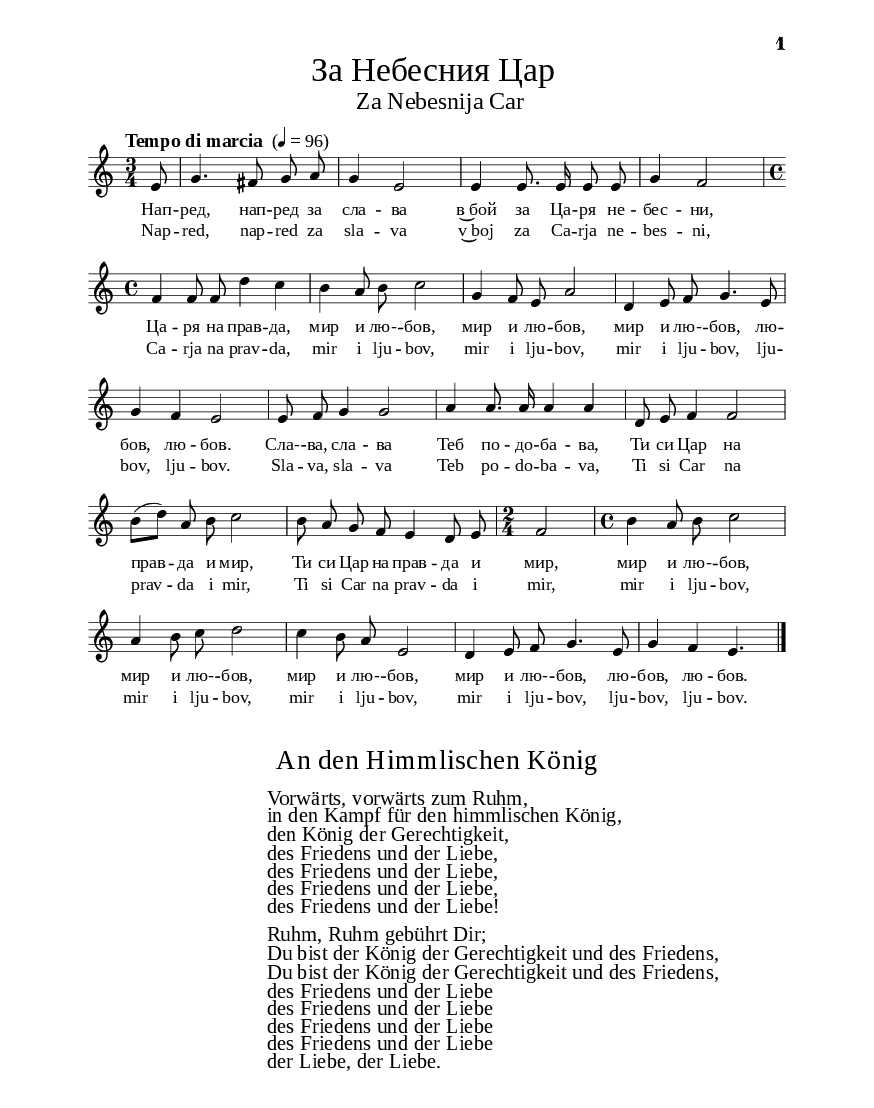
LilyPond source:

\version "2.24.3"

% include paper part and global functions
\include "include/globals.ily"

\bookpart {

  \label #'ref041
  \tocItem \markup " За Небесния Цар – Za Nebesnija Car"

  \include "include/bookpart-paper.ily"
  \score {
    \include "include/score-layout.ily"

    \new Voice \absolute  {
      \clef treble
      \key c \major
      \time 3/4
      \tempoFunc "Tempo di marcia " 4 "96"
      \autoBeamOff
      \partial 8


      e'8 | g'4. fis'8 g' a ' | g'4 e'2 | e'4 e'8. e'16 e'8 e' |

      g'4 f'2 | \break \time 4/4  f'4 f'8 f' d''4 c'' | b'4 a'8 b' c''2  |

      g'4 f'8 e' a'2 | d'4 e'8 f' g'4. e'8 | \break g'4 f' e'2  |

      e'8 f' g'4 g'2 | a'4 a'8. a'16 a'4 a' | d'8 e' f'4 f'2 \break |

      b'8 ([ d'' ]) a' b' c''2 | b'8 a' g' f' e'4 d'8 e'|

      \time 2/4  f'2 |  \time 4/4  b'4 a'8 b' c''2 | \break   a'4 b'8 c'' d''2  |

      c''4 b'8 a' e'2 | d'4 e'8 f' g'4. e'8 |  g'4 f' e'4. \bar "|."
    }

    \addlyrics {
      Нап -- ред,
      нап -- ред за сла -- ва в~бой за Ца -- ря не --
      бес -- ни, Ца -- ря на прав -- да, мир и "лю-" --
      бов, мир и лю -- бов, мир и "лю-" -- бов, лю --
      бов, лю -- бов. "Сла-" -- ва, сла -- ва Теб по --
      до -- ба -- ва, Ти си Цар на прав -- да и мир,
      Ти си Цар на прав -- да и мир, мир и "лю-" --
      бов, мир и "лю-" -- бов, мир и "лю-" -- бов, мир и
      "лю-" -- бов, лю -- бов, лю -- бов.}
      \addlyrics {
        Nap -- red,
        nap -- red za sla -- va v~boj za Ca -- rja ne --
        bes -- ni, Ca -- rja na prav -- da, mir i lju --
        bov, mir i lju -- bov, mir i lju -- bov, lju --
        bov, lju -- bov. Sla -- va, sla -- va Teb po --
        do -- ba -- va, Ti si Car na prav -- da i mir,
        Ti si Car na prav -- da i mir, mir i lju --
        bov, mir i lju -- bov, mir i lju -- bov, mir i
        lju -- bov, lju -- bov, lju -- bov.}

        \header {
          title = \titleFunc "За Небесния Цар "" Za Nebesnija Car"
        }

        \midi{}

      } % score

      \markup \empty-two

      \version "2.24.3"

\markup \fill-line { \fontsize #deTitleFontSize "An den Himmlischen König" }
\markup \null
\markup \null
\markup \abs-fontsize #10 {
  \hspace #23
  \override #`(baseline-skip . ,deCoupletBaselineSkip)

  \column {

    \line { " "Vorwärts, vorwärts zum Ruhm,}

    \line { " "in den Kampf für den himmlischen König, }

    \line { " "den König der Gerechtigkeit,}

    \line { " "des Friedens und der Liebe,}
    \line { " "des Friedens und der Liebe,}
    \line { " "des Friedens und der Liebe,}
    \line { " "des Friedens und der Liebe!}

   \vspace #0.5
    \line { " "Ruhm, Ruhm gebührt Dir;}

    \line { " "Du bist der König der Gerechtigkeit und des Friedens,}

    \line { " "Du bist der König der Gerechtigkeit und des Friedens,}

    \line { " "des Friedens und der Liebe }
    \line { " "des Friedens und der Liebe }
    \line { " "des Friedens und der Liebe }
    \line { " "des Friedens und der Liebe }

    \line { " "der Liebe, der Liebe.}

  }
}



    } % bookpart
